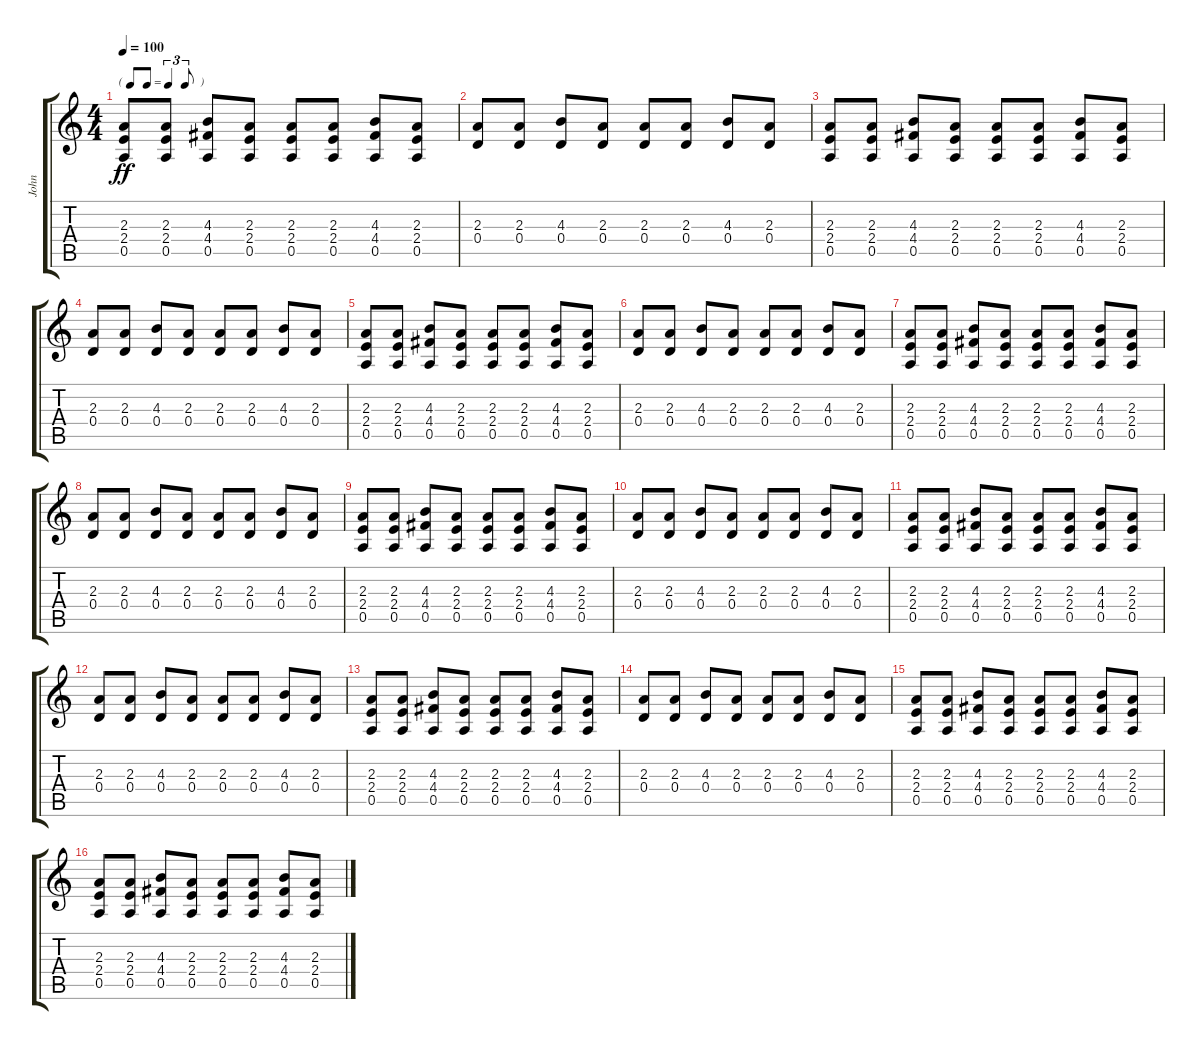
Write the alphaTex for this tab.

\track ("John" "John") {instrument acousticguitarnylon}
\staff {score tabs}
\tuning (E4 B3 G3 D3 A2 E2) {hide}
\ts (4 4)
\tf triplet8th
\tempo 100
\clef g2
\ks c
(2.3 2.4 0.5).8{dy ff} (2.3 2.4 0.5).8 (4.3 4.4 0.5).8 (2.3 2.4 0.5).8 (2.3 2.4 0.5).8 (2.3 2.4 0.5).8 (4.3 4.4 0.5).8 (2.3 2.4 0.5).8 |
(2.3 0.4).8 (2.3 0.4).8 (4.3 0.4).8 (2.3 0.4).8 (2.3 0.4).8 (2.3 0.4).8 (4.3 0.4).8 (2.3 0.4).8 |
(2.3 2.4 0.5).8 (2.3 2.4 0.5).8 (4.3 4.4 0.5).8 (2.3 2.4 0.5).8 (2.3 2.4 0.5).8 (2.3 2.4 0.5).8 (4.3 4.4 0.5).8 (2.3 2.4 0.5).8 |
(2.3 0.4).8 (2.3 0.4).8 (4.3 0.4).8 (2.3 0.4).8 (2.3 0.4).8 (2.3 0.4).8 (4.3 0.4).8 (2.3 0.4).8 |
(2.3 2.4 0.5).8 (2.3 2.4 0.5).8 (4.3 4.4 0.5).8 (2.3 2.4 0.5).8 (2.3 2.4 0.5).8 (2.3 2.4 0.5).8 (4.3 4.4 0.5).8 (2.3 2.4 0.5).8 |
(2.3 0.4).8 (2.3 0.4).8 (4.3 0.4).8 (2.3 0.4).8 (2.3 0.4).8 (2.3 0.4).8 (4.3 0.4).8 (2.3 0.4).8 |
(2.3 2.4 0.5).8 (2.3 2.4 0.5).8 (4.3 4.4 0.5).8 (2.3 2.4 0.5).8 (2.3 2.4 0.5).8 (2.3 2.4 0.5).8 (4.3 4.4 0.5).8 (2.3 2.4 0.5).8 |
(2.3 0.4).8 (2.3 0.4).8 (4.3 0.4).8 (2.3 0.4).8 (2.3 0.4).8 (2.3 0.4).8 (4.3 0.4).8 (2.3 0.4).8 |
(2.3 2.4 0.5).8 (2.3 2.4 0.5).8 (4.3 4.4 0.5).8 (2.3 2.4 0.5).8 (2.3 2.4 0.5).8 (2.3 2.4 0.5).8 (4.3 4.4 0.5).8 (2.3 2.4 0.5).8 |
(2.3 0.4).8 (2.3 0.4).8 (4.3 0.4).8 (2.3 0.4).8 (2.3 0.4).8 (2.3 0.4).8 (4.3 0.4).8 (2.3 0.4).8 |
(2.3 2.4 0.5).8 (2.3 2.4 0.5).8 (4.3 4.4 0.5).8 (2.3 2.4 0.5).8 (2.3 2.4 0.5).8 (2.3 2.4 0.5).8 (4.3 4.4 0.5).8 (2.3 2.4 0.5).8 |
(2.3 0.4).8 (2.3 0.4).8 (4.3 0.4).8 (2.3 0.4).8 (2.3 0.4).8 (2.3 0.4).8 (4.3 0.4).8 (2.3 0.4).8 |
(2.3 2.4 0.5).8 (2.3 2.4 0.5).8 (4.3 4.4 0.5).8 (2.3 2.4 0.5).8 (2.3 2.4 0.5).8 (2.3 2.4 0.5).8 (4.3 4.4 0.5).8 (2.3 2.4 0.5).8 |
(2.3 0.4).8 (2.3 0.4).8 (4.3 0.4).8 (2.3 0.4).8 (2.3 0.4).8 (2.3 0.4).8 (4.3 0.4).8 (2.3 0.4).8 |
(2.3 2.4 0.5).8 (2.3 2.4 0.5).8 (4.3 4.4 0.5).8 (2.3 2.4 0.5).8 (2.3 2.4 0.5).8 (2.3 2.4 0.5).8 (4.3 4.4 0.5).8 (2.3 2.4 0.5).8 |
(2.3 2.4 0.5).8 (2.3 2.4 0.5).8 (4.3 4.4 0.5).8 (2.3 2.4 0.5).8 (2.3 2.4 0.5).8 (2.3 2.4 0.5).8 (4.3 4.4 0.5).8 (2.3 2.4 0.5).8
